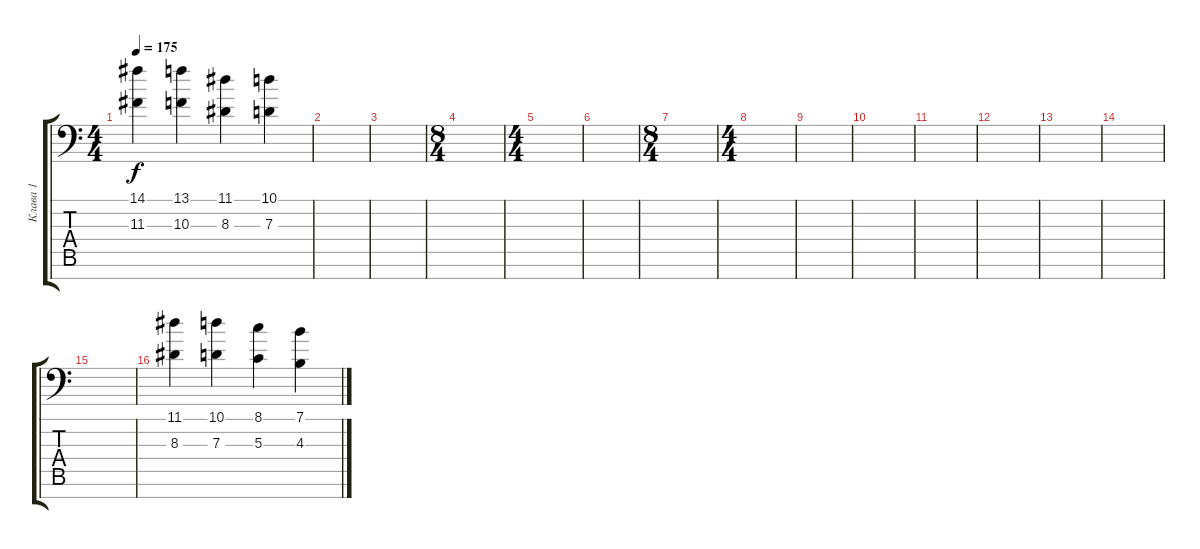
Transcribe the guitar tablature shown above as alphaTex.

\track ("Клава 1" "Клава 1") {instrument pad4choir}
\staff {score tabs}
\tuning (E4 B3 G3 D3 A2 E2 A1) {hide}
\ts (4 4)
\tempo 175
\clef f4
\ks c
(14.1 11.3).4{dy f} (13.1 10.3).4 (11.1 8.3).4 (10.1 7.3).4 |
|
|
\ts (8 4)
|
\ts (4 4)
|
|
\ts (8 4)
|
\ts (4 4)
|
|
|
|
|
|
|
|
(11.1 8.3).4 (10.1 7.3).4 (8.1 5.3).4 (7.1 4.3).4
